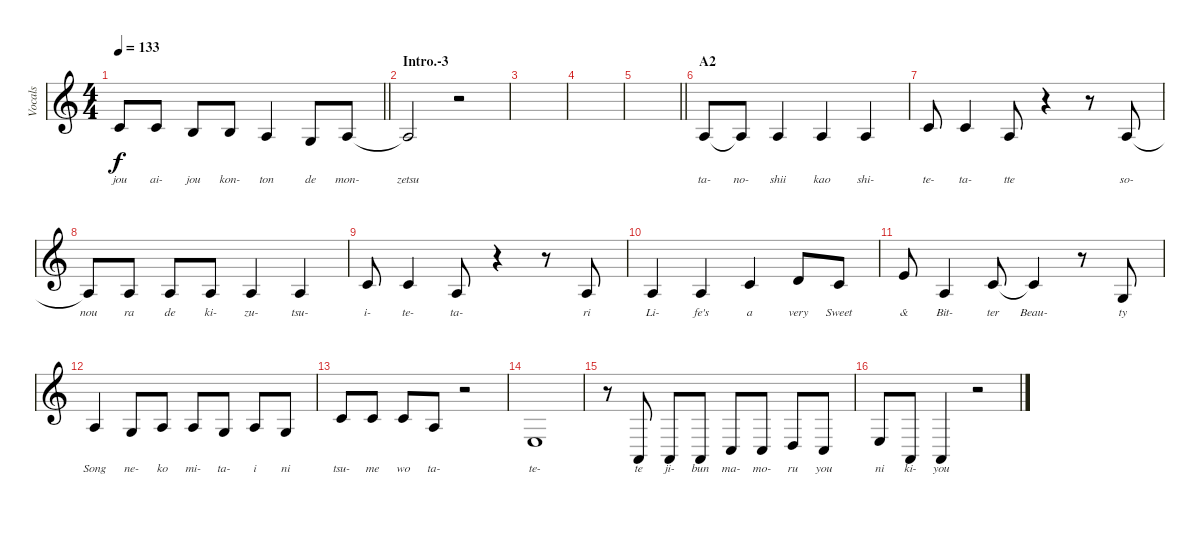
\track ("Vocals" "Vocals") {instrument violin}
\staff {score}
\tuning (E4 B3 G3 D3 A2 E2) {hide}
\ts (4 4)
\tempo 133
\clef g2
\barLineRight lightlight
\ks c
1.2{t}.8{lyrics (0 "jou") lyrics (1 "") lyrics (2 "") lyrics (3 "") lyrics (4 "") dy f} 1.2.8{lyrics (0 "ai-") lyrics (1 "") lyrics (2 "") lyrics (3 "") lyrics (4 "")} 0.2.8{lyrics (0 "jou") lyrics (1 "") lyrics (2 "") lyrics (3 "") lyrics (4 "")} 0.2.8{lyrics (0 "kon-") lyrics (1 "") lyrics (2 "") lyrics (3 "") lyrics (4 "")} 2.3.4{lyrics (0 "ton") lyrics (1 "") lyrics (2 "") lyrics (3 "") lyrics (4 "")} 0.3.8{lyrics (0 "de") lyrics (1 "") lyrics (2 "") lyrics (3 "") lyrics (4 "")} 2.3.8{lyrics (0 "mon-") lyrics (1 "") lyrics (2 "") lyrics (3 "") lyrics (4 "")} |
\section ("" "Intro.-3")
2.3{t}.2{lyrics (0 "zetsu") lyrics (1 "") lyrics (2 "") lyrics (3 "") lyrics (4 "")} r.2 |
|
|
\barLineRight lightlight
|
\section ("" "A2")
2.3.8{lyrics (0 "ta-") lyrics (1 "") lyrics (2 "") lyrics (3 "") lyrics (4 "")} 2.3{t}.8{lyrics (0 "no-") lyrics (1 "") lyrics (2 "") lyrics (3 "") lyrics (4 "")} 2.3.4{lyrics (0 "shii") lyrics (1 "") lyrics (2 "") lyrics (3 "") lyrics (4 "")} 2.3.4{lyrics (0 "kao") lyrics (1 "") lyrics (2 "") lyrics (3 "") lyrics (4 "")} 2.3.4{lyrics (0 "shi-") lyrics (1 "") lyrics (2 "") lyrics (3 "") lyrics (4 "")} |
1.2.8{lyrics (0 "te-") lyrics (1 "") lyrics (2 "") lyrics (3 "") lyrics (4 "")} 1.2.4{lyrics (0 "ta-") lyrics (1 "") lyrics (2 "") lyrics (3 "") lyrics (4 "")} 2.3.8{lyrics (0 "tte") lyrics (1 "") lyrics (2 "") lyrics (3 "") lyrics (4 "")} r.4 r.8 2.3.8{lyrics (0 "so-") lyrics (1 "") lyrics (2 "") lyrics (3 "") lyrics (4 "")} |
2.3{t}.8{lyrics (0 "nou") lyrics (1 "") lyrics (2 "") lyrics (3 "") lyrics (4 "")} 2.3.8{lyrics (0 "ra") lyrics (1 "") lyrics (2 "") lyrics (3 "") lyrics (4 "")} 2.3.8{lyrics (0 "de") lyrics (1 "") lyrics (2 "") lyrics (3 "") lyrics (4 "")} 2.3.8{lyrics (0 "ki-") lyrics (1 "") lyrics (2 "") lyrics (3 "") lyrics (4 "")} 2.3.4{lyrics (0 "zu-") lyrics (1 "") lyrics (2 "") lyrics (3 "") lyrics (4 "")} 2.3.4{lyrics (0 "tsu-") lyrics (1 "") lyrics (2 "") lyrics (3 "") lyrics (4 "")} |
1.2.8{lyrics (0 "i-") lyrics (1 "") lyrics (2 "") lyrics (3 "") lyrics (4 "")} 1.2.4{lyrics (0 "te-") lyrics (1 "") lyrics (2 "") lyrics (3 "") lyrics (4 "")} 2.3.8{lyrics (0 "ta-") lyrics (1 "") lyrics (2 "") lyrics (3 "") lyrics (4 "")} r.4 r.8 2.3.8{lyrics (0 "ri") lyrics (1 "") lyrics (2 "") lyrics (3 "") lyrics (4 "")} |
2.3.4{lyrics (0 "Li-") lyrics (1 "") lyrics (2 "") lyrics (3 "") lyrics (4 "")} 2.3.4{lyrics (0 "fe's") lyrics (1 "") lyrics (2 "") lyrics (3 "") lyrics (4 "")} 1.2.4{lyrics (0 "a") lyrics (1 "") lyrics (2 "") lyrics (3 "") lyrics (4 "")} 3.2.8{lyrics (0 "very") lyrics (1 "") lyrics (2 "") lyrics (3 "") lyrics (4 "")} 1.2.8{lyrics (0 "Sweet") lyrics (1 "") lyrics (2 "") lyrics (3 "") lyrics (4 "")} |
0.1.8{lyrics (0 "&") lyrics (1 "") lyrics (2 "") lyrics (3 "") lyrics (4 "")} 2.3.4{lyrics (0 "Bit-") lyrics (1 "") lyrics (2 "") lyrics (3 "") lyrics (4 "")} 1.2.8{lyrics (0 "ter") lyrics (1 "") lyrics (2 "") lyrics (3 "") lyrics (4 "")} 1.2{t}.4{lyrics (0 "Beau-") lyrics (1 "") lyrics (2 "") lyrics (3 "") lyrics (4 "")} r.8 0.3.8{lyrics (0 "ty") lyrics (1 "") lyrics (2 "") lyrics (3 "") lyrics (4 "")} |
2.3.4{lyrics (0 "Song") lyrics (1 "") lyrics (2 "") lyrics (3 "") lyrics (4 "")} 0.3.8{lyrics (0 "ne-") lyrics (1 "") lyrics (2 "") lyrics (3 "") lyrics (4 "")} 2.3.8{lyrics (0 "ko") lyrics (1 "") lyrics (2 "") lyrics (3 "") lyrics (4 "")} 2.3.8{lyrics (0 "mi-") lyrics (1 "") lyrics (2 "") lyrics (3 "") lyrics (4 "")} 0.3.8{lyrics (0 "ta-") lyrics (1 "") lyrics (2 "") lyrics (3 "") lyrics (4 "")} 2.3.8{lyrics (0 "i") lyrics (1 "") lyrics (2 "") lyrics (3 "") lyrics (4 "")} 0.3.8{lyrics (0 "ni") lyrics (1 "") lyrics (2 "") lyrics (3 "") lyrics (4 "")} |
1.2.8{lyrics (0 "tsu-") lyrics (1 "") lyrics (2 "") lyrics (3 "") lyrics (4 "")} 1.2.8{lyrics (0 "me") lyrics (1 "") lyrics (2 "") lyrics (3 "") lyrics (4 "")} 1.2.8{lyrics (0 "wo") lyrics (1 "") lyrics (2 "") lyrics (3 "") lyrics (4 "")} 2.3.8{lyrics (0 "ta-") lyrics (1 "") lyrics (2 "") lyrics (3 "") lyrics (4 "")} r.2 |
2.4.1{lyrics (0 "te-") lyrics (1 "") lyrics (2 "") lyrics (3 "") lyrics (4 "")} |
r.8 0.5.8{lyrics (0 "te") lyrics (1 "") lyrics (2 "") lyrics (3 "") lyrics (4 "")} 0.5.8{lyrics (0 "ji-") lyrics (1 "") lyrics (2 "") lyrics (3 "") lyrics (4 "")} 0.5.8{lyrics (0 "bun") lyrics (1 "") lyrics (2 "") lyrics (3 "") lyrics (4 "")} 3.5.8{lyrics (0 "ma-") lyrics (1 "") lyrics (2 "") lyrics (3 "") lyrics (4 "")} 3.5.8{lyrics (0 "mo-") lyrics (1 "") lyrics (2 "") lyrics (3 "") lyrics (4 "")} 0.4.8{lyrics (0 "ru") lyrics (1 "") lyrics (2 "") lyrics (3 "") lyrics (4 "")} 3.5.8{lyrics (0 "you") lyrics (1 "") lyrics (2 "") lyrics (3 "") lyrics (4 "")} |
2.4.8{lyrics (0 "ni") lyrics (1 "") lyrics (2 "") lyrics (3 "") lyrics (4 "")} 0.5.8{lyrics (0 "ki-") lyrics (1 "") lyrics (2 "") lyrics (3 "") lyrics (4 "")} 5.6.4{lyrics (0 "you") lyrics (1 "") lyrics (2 "") lyrics (3 "") lyrics (4 "")} r.2
